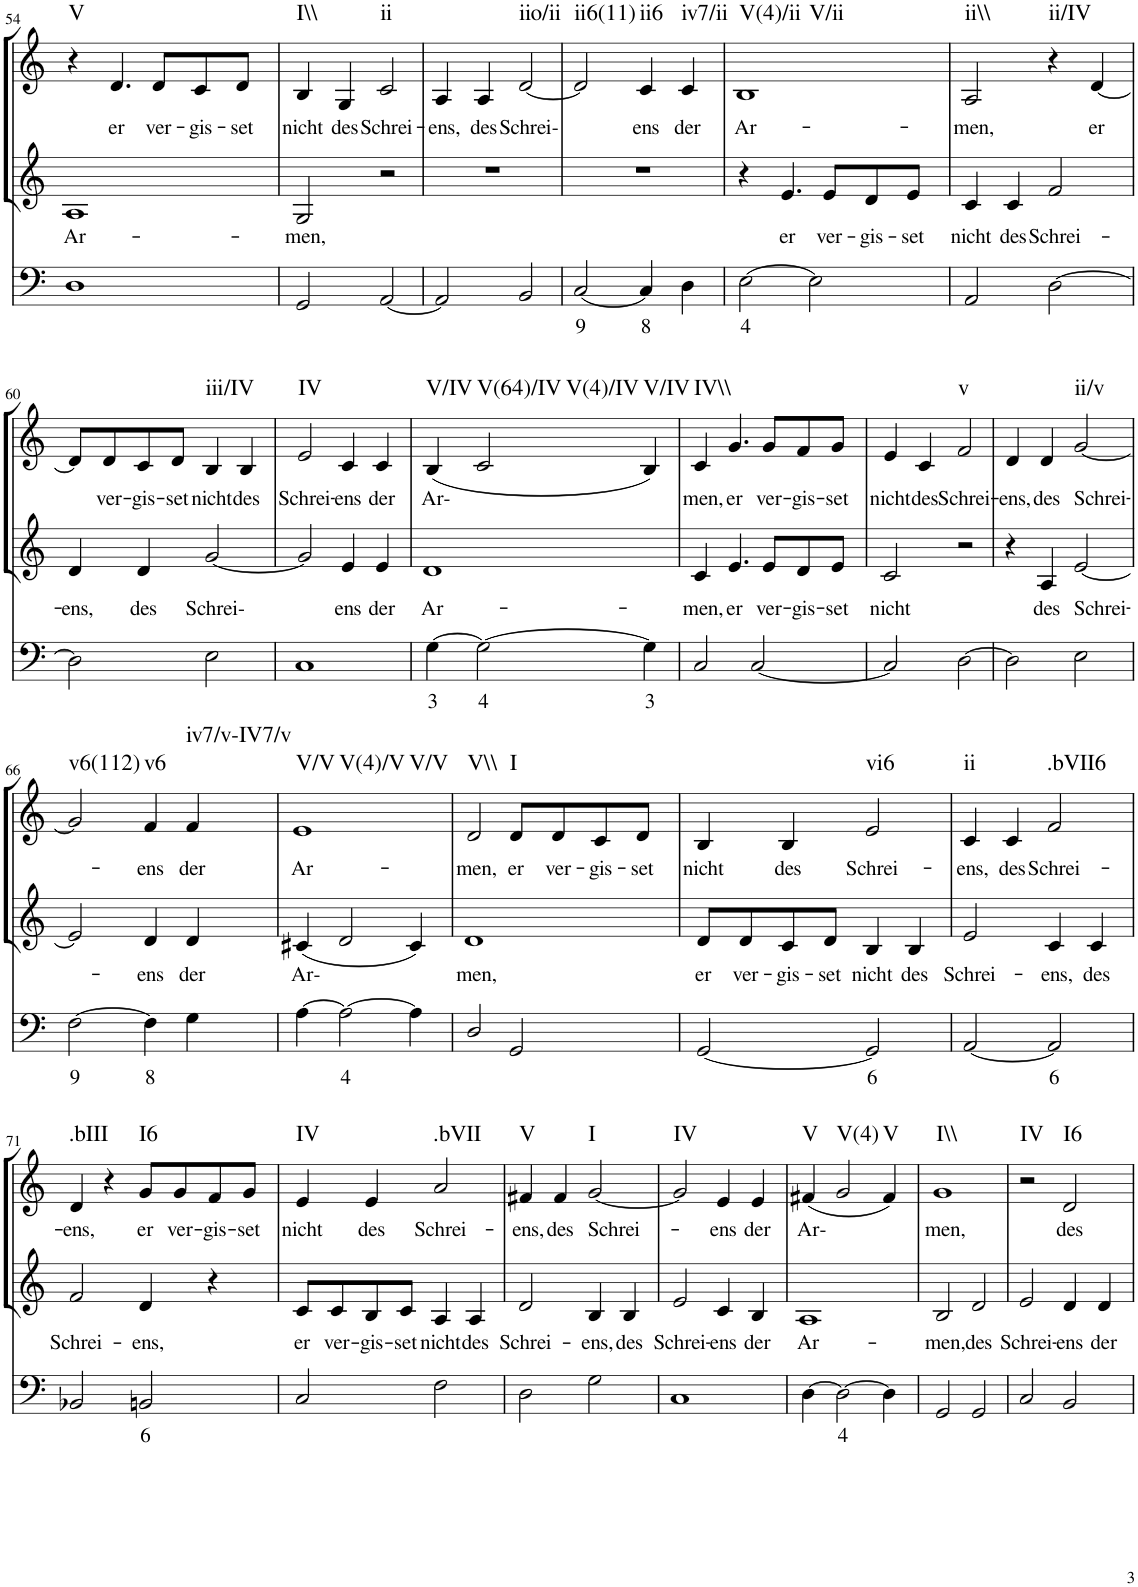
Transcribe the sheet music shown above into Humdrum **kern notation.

**kern	**text	**kern	**text	**kern	**text	**harte
*part3	*part3	*part2	*part2	*part1	*part1	*part1
*staff3	*staff3	*staff2	*staff2	*staff1	*staff1	*
*I"Continuo	*	*I"Alto II	*	*I"Alto I	*	*
!!LO:PB:g=z
*clefF4	*	*clefG2	*	*clefG2	*	*
*k[]	*	*k[]	*	*k[]	*	*
*M4/4	*	*M4/4	*	*M4/4	*	*
=54	=54	=54	=54	=54	=54	=54
!	!	!	!LO:LY:b	!	!	!LO:H:kt=V
1D	.	1A	Ar-	4r	.	N
!	!	!	!	!	!LO:LY:b	!
.	.	.	.	4.d/	er	.
!	!	!	!	!	!LO:LY:b	!
.	.	.	.	8d/L	ver-	.
!	!	!	!	!	!LO:LY:b	!
.	.	.	.	8c/	gis-	.
!	!	!	!	!	!LO:LY:b	!
.	.	.	.	8d/J	set	.
=55	=55	=55	=55	=55	=55	=55
!	!	!	!LO:LY:b	!	!LO:LY:b	!LO:H:kt=I\\
2GG/	.	2G/	men,	4B/	nicht	N
!	!	!	!	!	!LO:LY:b	!
.	.	.	.	4G/	des	.
!	!	!	!	!	!LO:LY:b	!LO:H:kt=ii
[2AA/	.	2r	.	2c/	Schrei-	N
=56	=56	=56	=56	=56	=56	=56
!	!	!	!	!	!LO:LY:b	!
2AA/]	.	1r	.	4A/	ens,	.
!	!	!	!	!	!LO:LY:b	!
.	.	.	.	4A/	des	.
!	!	!	!	!	!LO:LY:b	!LO:H:kt=iio/ii
2BB/	.	.	.	[2d/	Schrei-	N
=57	=57	=57	=57	=57	=57	=57
!	!LO:LY:b	!	!	!	!	!LO:H:kt=ii6(11)
[2C/	9	1r	.	2d/]	.	N
!	!LO:LY:b	!	!	!	!LO:LY:b	!LO:H:kt=ii6
4C/]	8	.	.	4c/	ens	N
!	!	!	!	!	!LO:LY:b	!LO:H:kt=iv7/ii
4D\	.	.	.	4c/	der	N
=58	=58	=58	=58	=58	=58	=58
!	!LO:LY:b	!	!	!	!LO:LY:b	!LO:H:n=1:kt=V(4)/ii
!	!	!	!	!	!	!LO:H:n=2:kt=V/ii
[2E\	4	4r	.	1B	Ar-	N N
!	!	!	!LO:LY:b	!	!	!
.	.	4.e/	er	.	.	.
2E\]	.	.	.	.	.	.
!	!	!	!LO:LY:b	!	!	!
.	.	8e/L	ver-	.	.	.
!	!	!	!LO:LY:b	!	!	!
.	.	8d/	gis-	.	.	.
!	!	!	!LO:LY:b	!	!	!
.	.	8e/J	set	.	.	.
=59	=59	=59	=59	=59	=59	=59
!	!	!	!LO:LY:b	!	!LO:LY:b	!LO:H:kt=ii\\
2AA/	.	4c/	nicht	2A/	men,	N
!	!	!	!LO:LY:b	!	!	!
.	.	4c/	des	.	.	.
!	!	!	!LO:LY:b	!	!	!LO:H:kt=ii/IV
[2D\	.	2f/	Schrei-	4r	.	N
!	!	!	!	!	!LO:LY:b	!
.	.	.	.	[4d/	er	.
!!LO:LB:g=z
=60	=60	=60	=60	=60	=60	=60
!	!	!	!LO:LY:b	!	!	!
2D\]	.	4d/	ens,	8d/L]	.	.
!	!	!	!	!	!LO:LY:b	!
.	.	.	.	8d/	ver-	.
!	!	!	!LO:LY:b	!	!LO:LY:b	!
.	.	4d/	des	8c/	gis-	.
!	!	!	!	!	!LO:LY:b	!
.	.	.	.	8d/J	set	.
!	!	!	!LO:LY:b	!	!LO:LY:b	!LO:H:kt=iii/IV
2E\	.	[2g/	Schrei-	4B/	nicht	N
!	!	!	!	!	!LO:LY:b	!
.	.	.	.	4B/	des	.
=61	=61	=61	=61	=61	=61	=61
!	!	!	!	!	!LO:LY:b	!LO:H:kt=IV
1C	.	2g/]	.	2e/	Schrei-	N
!	!	!	!LO:LY:b	!	!LO:LY:b	!
.	.	4e/	ens	4c/	ens	.
!	!	!	!LO:LY:b	!	!LO:LY:b	!
.	.	4e/	der	4c/	der	.
=62	=62	=62	=62	=62	=62	=62
!	!LO:LY:b	!	!LO:LY:b	!	!LO:LY:b	!LO:H:kt=V/IV
[4G\	3	1d	Ar-	(4B/	Ar-	N
!	!LO:LY:b	!	!	!	!	!LO:H:n=1:kt=V(64)/IV
!	!	!	!	!	!	!LO:H:n=2:kt=V(4)/IV
2G\_	4	.	.	2c/	.	N N
!	!LO:LY:b	!	!	!	!	!LO:H:kt=V/IV
4G\]	3	.	.	4B/)	.	N
=63	=63	=63	=63	=63	=63	=63
!	!	!	!LO:LY:b	!	!LO:LY:b	!LO:H:kt=IV\\
2C/	.	4c/	men,	4c/	men,	N
!	!	!	!LO:LY:b	!	!LO:LY:b	!
.	.	4.e/	er	4.g/	er	.
[2C/	.	.	.	.	.	.
!	!	!	!LO:LY:b	!	!LO:LY:b	!
.	.	8e/L	ver-	8g/L	ver-	.
!	!	!	!LO:LY:b	!	!LO:LY:b	!
.	.	8d/	gis-	8f/	gis-	.
!	!	!	!LO:LY:b	!	!LO:LY:b	!
.	.	8e/J	set	8g/J	set	.
=64	=64	=64	=64	=64	=64	=64
!	!	!	!LO:LY:b	!	!LO:LY:b	!
2C/]	.	2c/	nicht	4e/	nicht	.
!	!	!	!	!	!LO:LY:b	!
.	.	.	.	4c/	des	.
!	!	!	!	!	!LO:LY:b	!LO:H:kt=v
[2D\	.	2r	.	2f/	Schrei-	N
=65	=65	=65	=65	=65	=65	=65
!	!	!	!	!	!LO:LY:b	!
2D\]	.	4r	.	4d/	ens,	.
!	!	!	!LO:LY:b	!	!LO:LY:b	!
.	.	4A/	des	4d/	des	.
!	!	!	!LO:LY:b	!	!LO:LY:b	!LO:H:kt=ii/v
2E\	.	[2e/	Schrei-	[2g/	Schrei-	N
!!LO:LB:g=z
=66	=66	=66	=66	=66	=66	=66
!	!LO:LY:b	!	!	!	!	!LO:H:kt=v6(112)
[2F\	9	2e/]	.	2g/]	.	N
!	!LO:LY:b	!	!LO:LY:b	!	!LO:LY:b	!LO:H:kt=v6
4F\]	8	4d/	ens	4f/	ens	N
!	!	!	!LO:LY:b	!	!LO:LY:b	!LO:H:kt=iv7/v-IV7/v
4G\	.	4d/	der	4f/	der	N
=67	=67	=67	=67	=67	=67	=67
!	!	!	!LO:LY:b	!	!LO:LY:b	!LO:H:n=1:kt=V/V
!	!	!	!	!	!	!LO:H:n=2:kt=V(4)/V
!	!	!	!	!	!	!LO:H:n=3:kt=V/V
[4A\	.	(4c#X/	Ar-	1e	Ar-	N N N
!	!LO:LY:b	!	!	!	!	!
2A\_	4	2d/	.	.	.	.
4A\]	.	4c#/)	.	.	.	.
=68	=68	=68	=68	=68	=68	=68
!	!	!	!LO:LY:b	!	!LO:LY:b	!LO:H:kt=V\\
2D/	.	1d	men,	2d/	men,	N
!	!	!	!	!	!LO:LY:b	!LO:H:kt=I
2GG/	.	.	.	8d/L	er	N
!	!	!	!	!	!LO:LY:b	!
.	.	.	.	8d/	ver-	.
!	!	!	!	!	!LO:LY:b	!
.	.	.	.	8c/	gis-	.
!	!	!	!	!	!LO:LY:b	!
.	.	.	.	8d/J	set	.
=69	=69	=69	=69	=69	=69	=69
!	!	!	!LO:LY:b	!	!LO:LY:b	!
[2GG/	.	8d/L	er	4B/	nicht	.
!	!	!	!LO:LY:b	!	!	!
.	.	8d/	ver-	.	.	.
!	!	!	!LO:LY:b	!	!LO:LY:b	!
.	.	8c/	gis-	4B/	des	.
!	!	!	!LO:LY:b	!	!	!
.	.	8d/J	set	.	.	.
!	!LO:LY:b	!	!LO:LY:b	!	!LO:LY:b	!LO:H:kt=vi6
2GG/]	6	4B/	nicht	2e/	Schrei-	N
!	!	!	!LO:LY:b	!	!	!
.	.	4B/	des	.	.	.
=70	=70	=70	=70	=70	=70	=70
!	!	!	!LO:LY:b	!	!LO:LY:b	!LO:H:kt=ii
[2AA/	.	2e/	Schrei-	4c/	ens,	N
!	!	!	!	!	!LO:LY:b	!
.	.	.	.	4c/	des	.
!	!LO:LY:b	!	!LO:LY:b	!	!LO:LY:b	!LO:H:kt=.bVII6
2AA/]	6	4c/	ens,	2f/	Schrei-	N
!	!	!	!LO:LY:b	!	!	!
.	.	4c/	des	.	.	.
!!LO:LB:g=z
=71	=71	=71	=71	=71	=71	=71
!	!	!	!LO:LY:b	!	!LO:LY:b	!LO:H:kt=.bIII
2BB-X/	.	2f/	Schrei-	4d/	ens,	N
.	.	.	.	4r	.	.
!	!LO:LY:b	!	!LO:LY:b	!	!LO:LY:b	!LO:H:kt=I6
2BBn/	6	4d/	ens,	8g/L	er	N
!	!	!	!	!	!LO:LY:b	!
.	.	.	.	8g/	ver-	.
!	!	!	!	!	!LO:LY:b	!
.	.	4r	.	8f/	gis-	.
!	!	!	!	!	!LO:LY:b	!
.	.	.	.	8g/J	set	.
=72	=72	=72	=72	=72	=72	=72
!	!	!	!LO:LY:b	!	!LO:LY:b	!LO:H:kt=IV
2C/	.	8c/L	er	4e/	nicht	N
!	!	!	!LO:LY:b	!	!	!
.	.	8c/	ver-	.	.	.
!	!	!	!LO:LY:b	!	!LO:LY:b	!
.	.	8B/	gis-	4e/	des	.
!	!	!	!LO:LY:b	!	!	!
.	.	8c/J	set	.	.	.
!	!	!	!LO:LY:b	!	!LO:LY:b	!LO:H:kt=.bVII
2F\	.	4A/	nicht	2a/	Schrei-	N
!	!	!	!LO:LY:b	!	!	!
.	.	4A/	des	.	.	.
=73	=73	=73	=73	=73	=73	=73
!	!	!	!LO:LY:b	!	!LO:LY:b	!LO:H:kt=V
2D\	.	2d/	Schrei-	4f#X/	ens,	N
!	!	!	!	!	!LO:LY:b	!
.	.	.	.	4f#/	des	.
!	!	!	!LO:LY:b	!	!LO:LY:b	!LO:H:kt=I
2G\	.	4B/	ens,	[2g/	Schrei-	N
!	!	!	!LO:LY:b	!	!	!
.	.	4B/	des	.	.	.
=74	=74	=74	=74	=74	=74	=74
!	!	!	!LO:LY:b	!	!	!LO:H:kt=IV
1C	.	2e/	Schrei-	2g/]	.	N
!	!	!	!LO:LY:b	!	!LO:LY:b	!
.	.	4c/	ens	4e/	ens	.
!	!	!	!LO:LY:b	!	!LO:LY:b	!
.	.	4B/	der	4e/	der	.
=75	=75	=75	=75	=75	=75	=75
!	!	!	!LO:LY:b	!	!LO:LY:b	!LO:H:kt=V
[4D\	.	1A	Ar-	(4f#X/	Ar-	N
!	!LO:LY:b	!	!	!	!	!LO:H:kt=V(4)
2D\_	4	.	.	2g/	.	N
!	!	!	!	!	!	!LO:H:kt=V
4D\]	.	.	.	4f#/)	.	N
=76	=76	=76	=76	=76	=76	=76
!	!	!	!LO:LY:b	!	!LO:LY:b	!LO:H:kt=I\\
2GG/	.	2B/	men,	1g	men,	N
!	!	!	!LO:LY:b	!	!	!
2GG/	.	2d/	des	.	.	.
=77	=77	=77	=77	=77	=77	=77
!	!	!	!LO:LY:b	!	!	!LO:H:kt=IV
2C/	.	2e/	Schrei-	2r	.	N
!	!	!	!LO:LY:b	!	!LO:LY:b	!LO:H:kt=I6
2BB/	.	4d/	ens	2d/	des	N
!	!	!	!LO:LY:b	!	!	!
.	.	4d/	der	.	.	.
=	=	=	=	=	=	=
*-	*-	*-	*-	*-	*-	*-
